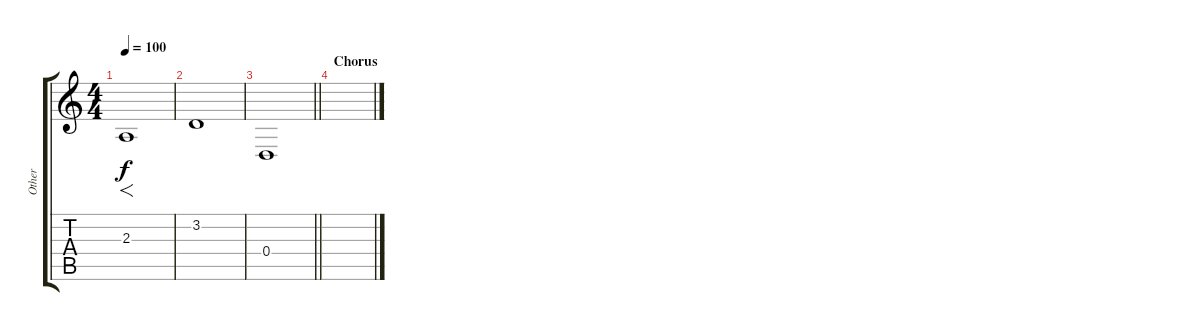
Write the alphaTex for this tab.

\track ("Other" "Other") {instrument violin}
\staff {score tabs}
\tuning (E4 B3 G3 D3 A2 E2) {hide}
\ts (4 4)
\tempo 100
\clef g2
\ks c
2.3.1{f dy f} |
3.2.1 |
\barLineRight lightlight
0.4.1 |
\section ("" "Chorus")
